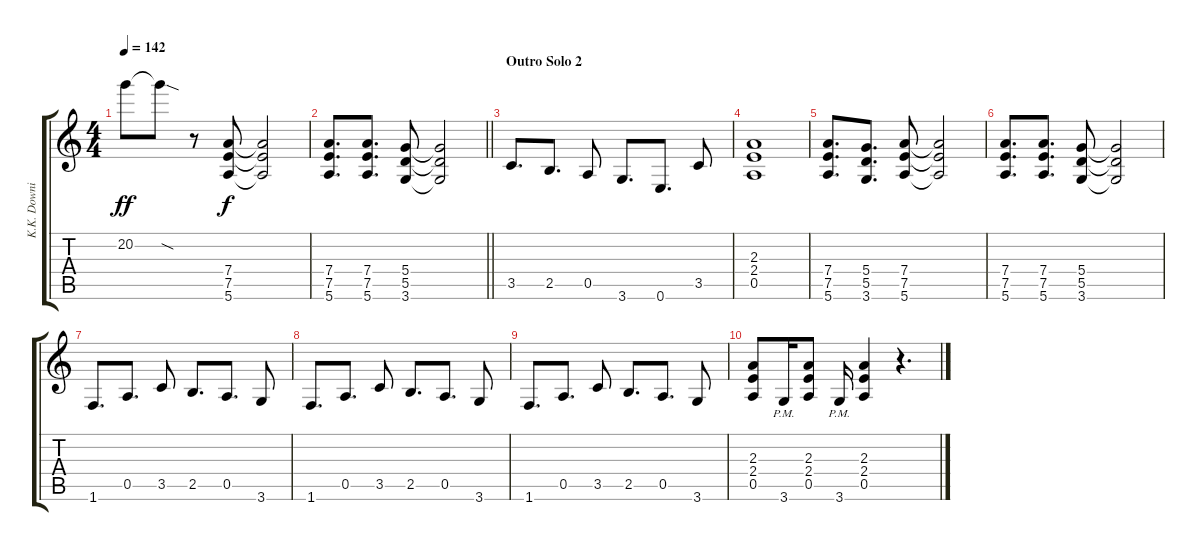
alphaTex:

\track ("K.K. Downing" "K.K. Downi") {instrument distortionguitar}
\staff {score tabs}
\tuning (E4 B3 G3 D3 A2 E2) {hide}
\ts (4 4)
\tempo 142
\clef g2
\ks c
20.2{t}.8{dy ff} 20.2{sod t}.8 r.8 (7.4 7.5 5.6).8{dy f volume 14 balance 1} (7.4{t} 7.5{t} 5.6{t}).2 |
\barLineRight lightlight
(7.4 7.5 5.6).8{d} (7.4 7.5 5.6).8{d} (5.4 5.5 3.6).8 (5.4{t} 5.5{t} 3.6{t}).2 |
\section ("" "Outro Solo 2")
3.5.8{d} 2.5.8{d} 0.5.8 3.6.8{d} 0.6.8{d} 3.5.8 |
(2.3 2.4 0.5).1 |
(7.4 7.5 5.6).8{d} (5.4 5.5 3.6).8{d} (7.4 7.5 5.6).8 (7.4{t} 7.5{t} 5.6{t}).2 |
(7.4 7.5 5.6).8{d} (7.4 7.5 5.6).8{d} (5.4 5.5 3.6).8 (5.4{t} 5.5{t} 3.6{t}).2 |
1.6.8{d} 0.5.8{d} 3.5.8 2.5.8{d} 0.5.8{d} 3.6.8 |
1.6.8{d} 0.5.8{d} 3.5.8 2.5.8{d} 0.5.8{d} 3.6.8 |
1.6.8{d} 0.5.8{d} 3.5.8 2.5.8{d} 0.5.8{d} 3.6.8 |
(2.3 2.4 0.5).8 3.6{pm}.16 (2.3 2.4 0.5).8 3.6{pm}.16 (2.3 2.4 0.5).4 r.4{d}
